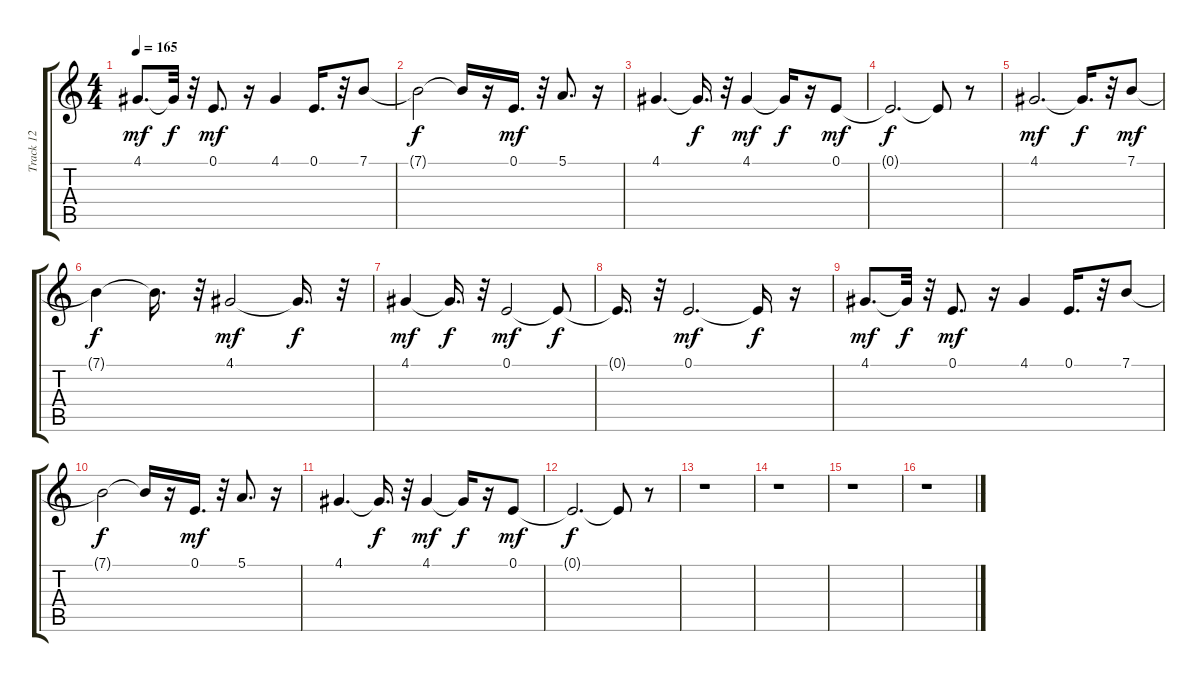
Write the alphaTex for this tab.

\track ("Track 12" "Track 12") {instrument fx4atmosphere}
\staff {score tabs}
\tuning (E4 B3 G3 D3 A2 E2) {hide}
\ts (4 4)
\tempo 165
\clef g2
\ks c
4.1.8{d dy mf} 4.1{t}.32{dy f} r.32 0.1.8{d dy mf} r.16 4.1.4 0.1.16{d} r.32 7.1.8 |
7.1{t}.2{dy f} 7.1{t}.16 r.16 0.1.16{d dy mf} r.32 5.1.8{d} r.16 |
4.1.4{d} 4.1{t}.16{d dy f} r.32 4.1.4{dy mf} 4.1{t}.16{dy f} r.16 0.1.8{dy mf} |
0.1{t}.2{d dy f} 0.1{t}.8 r.8 |
4.1.2{d dy mf} 4.1{t}.16{d dy f} r.32 7.1.8{dy mf} |
7.1{t}.4{dy f} 7.1{t}.16{d} r.32 4.1.2{dy mf} 4.1{t}.16{d dy f} r.32 |
4.1.4{dy mf} 4.1{t}.16{d dy f} r.32 0.1.2{dy mf} 0.1{t}.8{dy f} |
0.1{t}.16{d} r.32 0.1.2{d dy mf} 0.1{t}.16{dy f} r.16 |
4.1.8{d dy mf} 4.1{t}.32{dy f} r.32 0.1.8{d dy mf} r.16 4.1.4 0.1.16{d} r.32 7.1.8 |
7.1{t}.2{dy f} 7.1{t}.16 r.16 0.1.16{d dy mf} r.32 5.1.8{d} r.16 |
4.1.4{d} 4.1{t}.16{d dy f} r.32 4.1.4{dy mf} 4.1{t}.16{dy f} r.16 0.1.8{dy mf} |
0.1{t}.2{d dy f} 0.1{t}.8 r.8 |
r.1 |
r.1 |
r.1 |
r.1
